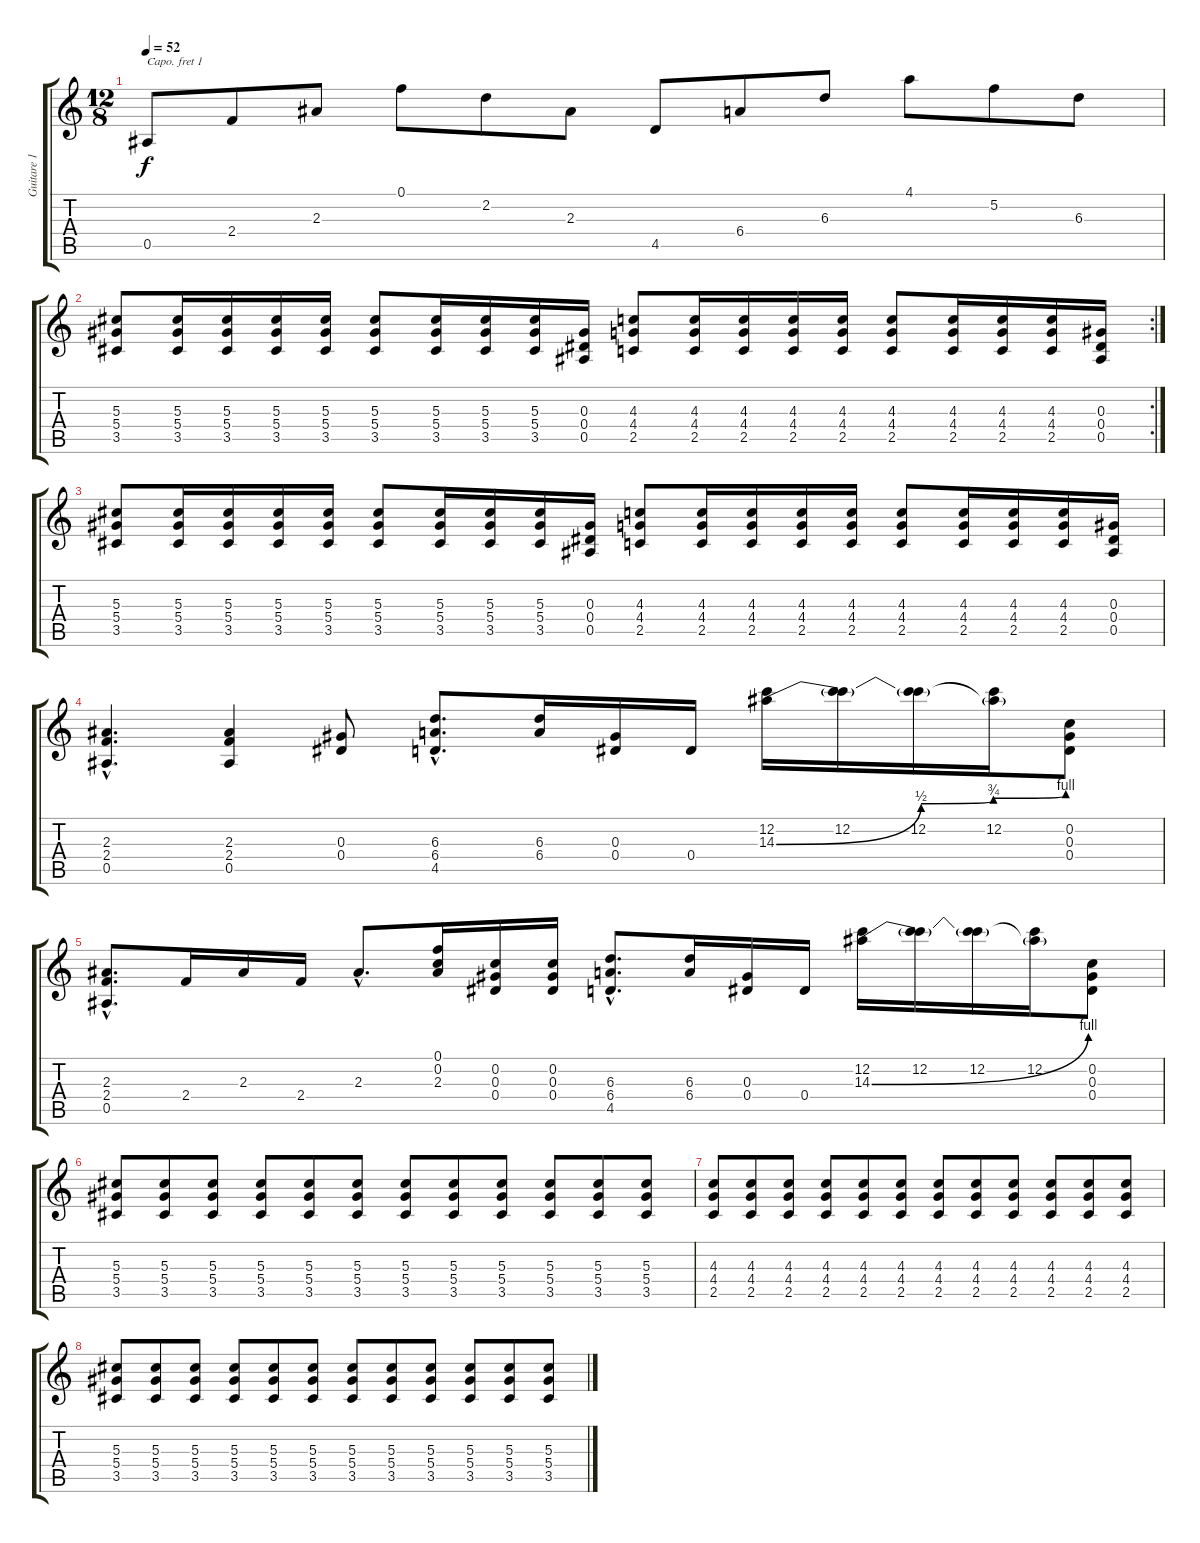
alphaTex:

\track ("Guitare 1" "Guitare 1") {instrument distortionguitar}
\staff {score tabs}
\capo 1
\tuning (E4 B3 G3 D3 A2 E2) {hide}
\ts (12 8)
\tempo 52
\clef g2
\ks c
0.5.8{dy f} 2.4.8 2.3.8 0.1.8 2.2.8 2.3.8 4.5.8 6.4.8 6.3.8 4.1.8 5.2.8 6.3.8 |
\rc 2
(5.3 5.4 3.5).8 (5.3 5.4 3.5).16 (5.3 5.4 3.5).16 (5.3 5.4 3.5).16 (5.3 5.4 3.5).16 (5.3 5.4 3.5).8 (5.3 5.4 3.5).16 (5.3 5.4 3.5).16 (5.3 5.4 3.5).16 (0.3 0.4 0.5).16 (4.3 4.4 2.5).8 (4.3 4.4 2.5).16 (4.3 4.4 2.5).16 (4.3 4.4 2.5).16 (4.3 4.4 2.5).16 (4.3 4.4 2.5).8 (4.3 4.4 2.5).16 (4.3 4.4 2.5).16 (4.3 4.4 2.5).16 (0.3 0.4 0.5).16 |
(5.3 5.4 3.5).8 (5.3 5.4 3.5).16 (5.3 5.4 3.5).16 (5.3 5.4 3.5).16 (5.3 5.4 3.5).16 (5.3 5.4 3.5).8 (5.3 5.4 3.5).16 (5.3 5.4 3.5).16 (5.3 5.4 3.5).16 (0.3 0.4 0.5).16 (4.3 4.4 2.5).8 (4.3 4.4 2.5).16 (4.3 4.4 2.5).16 (4.3 4.4 2.5).16 (4.3 4.4 2.5).16 (4.3 4.4 2.5).8 (4.3 4.4 2.5).16 (4.3 4.4 2.5).16 (4.3 4.4 2.5).16 (0.3 0.4 0.5).16 |
(2.3{hac} 2.4{hac} 0.5{hac}).4{d} (2.3 2.4 0.5).4 (0.3 0.4).8 (6.3{hac} 6.4{hac} 4.5{hac}).8{d} (6.3 6.4).16 (0.3 0.4).16 0.4.16 (12.2 14.3{be (custom 0 0 30 2 45 3 60 4)}).16 (12.2 14.3{t}).16 (12.2 14.3{t}).16 (12.2 14.3{t}).16 (0.2 0.3 0.4).8 |
(2.3{hac} 2.4{hac} 0.5{hac}).8{d} 2.4.16 2.3.16 2.4.16 2.3{hac}.8{d} (0.1 0.2 2.3).16 (0.2 0.3 0.4).16 (0.2 0.3 0.4).16 (6.3{hac} 6.4{hac} 4.5{hac}).8{d} (6.3 6.4).16 (0.3 0.4).16 0.4.16 (12.2 14.3{be (bend 0 0 60 4)}).16 (12.2 14.3{t}).16 (12.2 14.3{t}).16 (12.2 14.3{t}).16 (0.2 0.3 0.4).8 |
(5.3 5.4 3.5).8 (5.3 5.4 3.5).8 (5.3 5.4 3.5).8 (5.3 5.4 3.5).8 (5.3 5.4 3.5).8 (5.3 5.4 3.5).8 (5.3 5.4 3.5).8 (5.3 5.4 3.5).8 (5.3 5.4 3.5).8 (5.3 5.4 3.5).8 (5.3 5.4 3.5).8 (5.3 5.4 3.5).8 |
(4.3 4.4 2.5).8 (4.3 4.4 2.5).8 (4.3 4.4 2.5).8 (4.3 4.4 2.5).8 (4.3 4.4 2.5).8 (4.3 4.4 2.5).8 (4.3 4.4 2.5).8 (4.3 4.4 2.5).8 (4.3 4.4 2.5).8 (4.3 4.4 2.5).8 (4.3 4.4 2.5).8 (4.3 4.4 2.5).8 |
(5.3 5.4 3.5).8 (5.3 5.4 3.5).8 (5.3 5.4 3.5).8 (5.3 5.4 3.5).8 (5.3 5.4 3.5).8 (5.3 5.4 3.5).8 (5.3 5.4 3.5).8 (5.3 5.4 3.5).8 (5.3 5.4 3.5).8 (5.3 5.4 3.5).8 (5.3 5.4 3.5).8 (5.3 5.4 3.5).8
